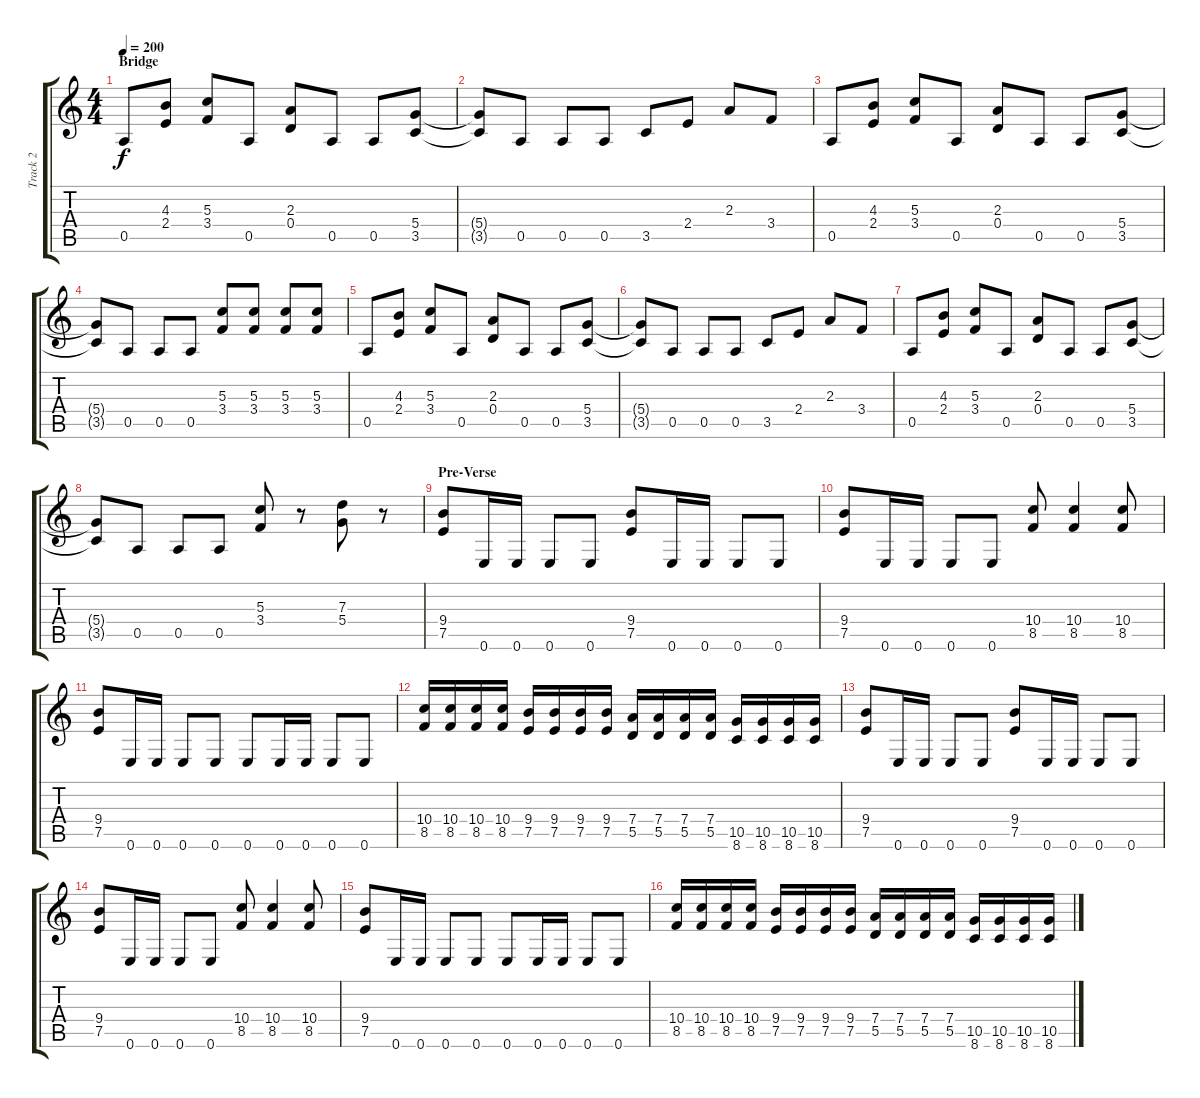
\track ("Track 2" "Track 2") {instrument distortionguitar}
\staff {score tabs}
\tuning (E4 B3 G3 D3 A2 E2) {hide}
\ts (4 4)
\section ("" "Bridge")
\tempo 200
\clef g2
\ks c
0.5.8{dy f} (4.3 2.4).8 (5.3 3.4).8 0.5.8 (2.3 0.4).8 0.5.8 0.5.8 (5.4 3.5).8 |
(5.4{t} 3.5{t}).8 0.5.8 0.5.8 0.5.8 3.5.8 2.4.8 2.3.8 3.4.8 |
0.5.8 (4.3 2.4).8 (5.3 3.4).8 0.5.8 (2.3 0.4).8 0.5.8 0.5.8 (5.4 3.5).8 |
(5.4{t} 3.5{t}).8 0.5.8 0.5.8 0.5.8 (5.3 3.4).8 (5.3 3.4).8 (5.3 3.4).8 (5.3 3.4).8 |
0.5.8 (4.3 2.4).8 (5.3 3.4).8 0.5.8 (2.3 0.4).8 0.5.8 0.5.8 (5.4 3.5).8 |
(5.4{t} 3.5{t}).8 0.5.8 0.5.8 0.5.8 3.5.8 2.4.8 2.3.8 3.4.8 |
0.5.8 (4.3 2.4).8 (5.3 3.4).8 0.5.8 (2.3 0.4).8 0.5.8 0.5.8 (5.4 3.5).8 |
(5.4{t} 3.5{t}).8 0.5.8 0.5.8 0.5.8 (5.3 3.4).8 r.8 (7.3 5.4).8 r.8 |
\section ("" "Pre-Verse")
(9.4 7.5).8 0.6.16 0.6.16 0.6.8 0.6.8 (9.4 7.5).8 0.6.16 0.6.16 0.6.8 0.6.8 |
(9.4 7.5).8 0.6.16 0.6.16 0.6.8 0.6.8 (10.4 8.5).8 (10.4 8.5).4 (10.4 8.5).8 |
(9.4 7.5).8 0.6.16 0.6.16 0.6.8 0.6.8 0.6.8 0.6.16 0.6.16 0.6.8 0.6.8 |
(10.4 8.5).16 (10.4 8.5).16 (10.4 8.5).16 (10.4 8.5).16 (9.4 7.5).16 (9.4 7.5).16 (9.4 7.5).16 (9.4 7.5).16 (7.4 5.5).16 (7.4 5.5).16 (7.4 5.5).16 (7.4 5.5).16 (10.5 8.6).16 (10.5 8.6).16 (10.5 8.6).16 (10.5 8.6).16 |
(9.4 7.5).8 0.6.16 0.6.16 0.6.8 0.6.8 (9.4 7.5).8 0.6.16 0.6.16 0.6.8 0.6.8 |
(9.4 7.5).8 0.6.16 0.6.16 0.6.8 0.6.8 (10.4 8.5).8 (10.4 8.5).4 (10.4 8.5).8 |
(9.4 7.5).8 0.6.16 0.6.16 0.6.8 0.6.8 0.6.8 0.6.16 0.6.16 0.6.8 0.6.8 |
(10.4 8.5).16 (10.4 8.5).16 (10.4 8.5).16 (10.4 8.5).16 (9.4 7.5).16 (9.4 7.5).16 (9.4 7.5).16 (9.4 7.5).16 (7.4 5.5).16 (7.4 5.5).16 (7.4 5.5).16 (7.4 5.5).16 (10.5 8.6).16 (10.5 8.6).16 (10.5 8.6).16 (10.5 8.6).16
